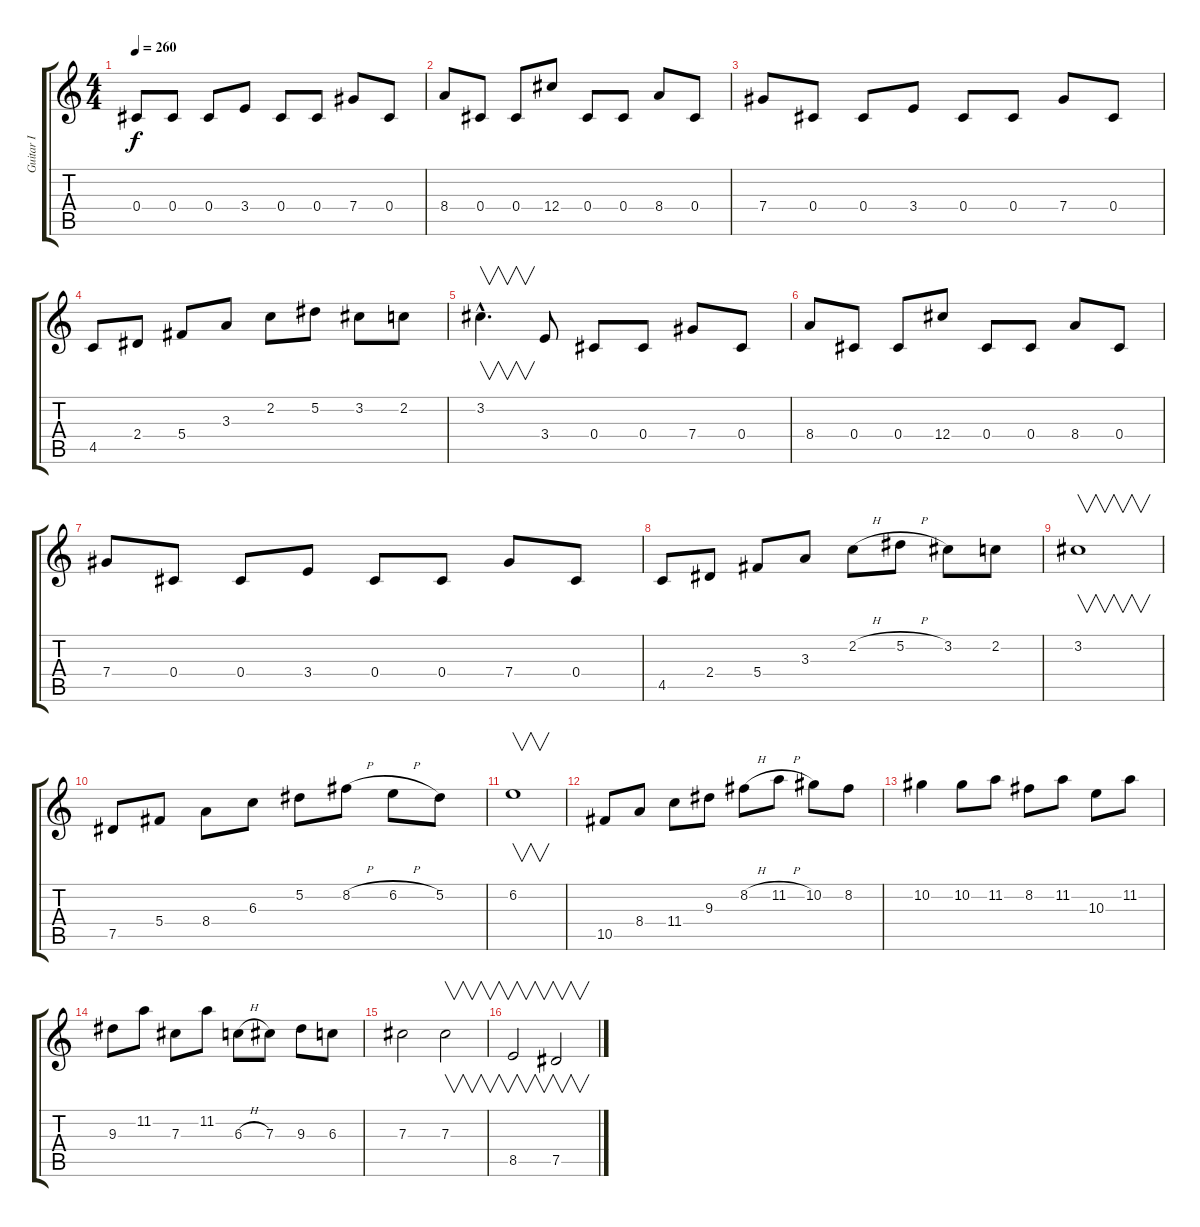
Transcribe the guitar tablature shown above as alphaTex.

\track ("Guitar I" "Guitar I") {instrument overdrivenguitar}
\staff {score tabs}
\tuning (Eb4 Bb3 Gb3 Db3 Ab2 Eb2) {hide}
\ts (4 4)
\tempo 260
\clef g2
\ks c
0.4.8{dy f} 0.4.8 0.4.8 3.4.8 0.4.8 0.4.8 7.4.8 0.4.8 |
8.4.8 0.4.8 0.4.8 12.4.8 0.4.8 0.4.8 8.4.8 0.4.8 |
7.4.8 0.4.8 0.4.8 3.4.8 0.4.8 0.4.8 7.4.8 0.4.8 |
4.5.8 2.4.8 5.4.8 3.3.8 2.2.8 5.2.8 3.2.8 2.2.8 |
3.2{hac}.4{v d} 3.4.8 0.4.8 0.4.8 7.4.8 0.4.8 |
8.4.8 0.4.8 0.4.8 12.4.8 0.4.8 0.4.8 8.4.8 0.4.8 |
7.4.8 0.4.8 0.4.8 3.4.8 0.4.8 0.4.8 7.4.8 0.4.8 |
4.5.8 2.4.8 5.4.8 3.3.8 2.2{h}.8 5.2{h}.8 3.2.8 2.2.8 |
3.2.1{v} |
7.5.8 5.4.8 8.4.8 6.3.8 5.2.8 8.2{h}.8 6.2{h}.8 5.2.8 |
6.2.1{v} |
10.5.8 8.4.8 11.4.8 9.3.8 8.2{h}.8 11.2{h}.8 10.2.8 8.2.8 |
10.2.4 10.2.8 11.2.8 8.2.8 11.2.8 10.3.8 11.2.8 |
9.3.8 11.2.8 7.3.8 11.2.8 6.3{h}.8 7.3.8 9.3.8 6.3.8 |
7.3.2 7.3.2{v} |
8.5.2{v} 7.5.2{v}
